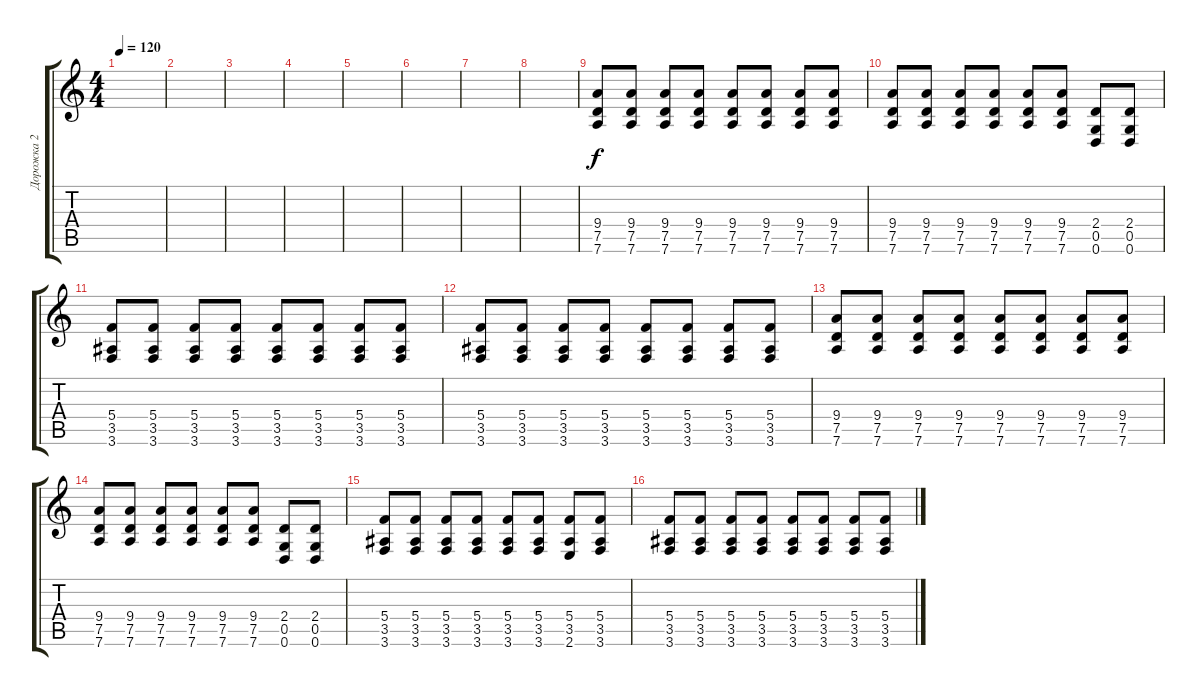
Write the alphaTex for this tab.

\track ("Дорожка 2" "Дорожка 2") {instrument distortionguitar}
\staff {score tabs}
\tuning (D4 A3 F3 C3 G2 D2) {hide}
\ts (4 4)
\tempo 120
\clef g2
\ks c
|
|
|
|
|
|
|
|
(9.4 7.5 7.6).8 (9.4 7.5 7.6).8 (9.4 7.5 7.6).8 (9.4 7.5 7.6).8 (9.4 7.5 7.6).8 (9.4 7.5 7.6).8 (9.4 7.5 7.6).8 (9.4 7.5 7.6).8 |
(9.4 7.5 7.6).8 (9.4 7.5 7.6).8 (9.4 7.5 7.6).8 (9.4 7.5 7.6).8 (9.4 7.5 7.6).8 (9.4 7.5 7.6).8 (2.4 0.5 0.6).8 (2.4 0.5 0.6).8 |
(5.4 3.5 3.6).8 (5.4 3.5 3.6).8 (5.4 3.5 3.6).8 (5.4 3.5 3.6).8 (5.4 3.5 3.6).8 (5.4 3.5 3.6).8 (5.4 3.5 3.6).8 (5.4 3.5 3.6).8 |
(5.4 3.5 3.6).8 (5.4 3.5 3.6).8 (5.4 3.5 3.6).8 (5.4 3.5 3.6).8 (5.4 3.5 3.6).8 (5.4 3.5 3.6).8 (5.4 3.5 3.6).8 (5.4 3.5 3.6).8 |
(9.4 7.5 7.6).8 (9.4 7.5 7.6).8 (9.4 7.5 7.6).8 (9.4 7.5 7.6).8 (9.4 7.5 7.6).8 (9.4 7.5 7.6).8 (9.4 7.5 7.6).8 (9.4 7.5 7.6).8 |
(9.4 7.5 7.6).8 (9.4 7.5 7.6).8 (9.4 7.5 7.6).8 (9.4 7.5 7.6).8 (9.4 7.5 7.6).8 (9.4 7.5 7.6).8 (2.4 0.5 0.6).8 (2.4 0.5 0.6).8 |
(5.4 3.5 3.6).8 (5.4 3.5 3.6).8 (5.4 3.5 3.6).8 (5.4 3.5 3.6).8 (5.4 3.5 3.6).8 (5.4 3.5 3.6).8 (5.4 3.5 2.6).8 (5.4 3.5 3.6).8 |
(5.4 3.5 3.6).8 (5.4 3.5 3.6).8 (5.4 3.5 3.6).8 (5.4 3.5 3.6).8 (5.4 3.5 3.6).8 (5.4 3.5 3.6).8 (5.4 3.5 3.6).8 (5.4 3.5 3.6).8
